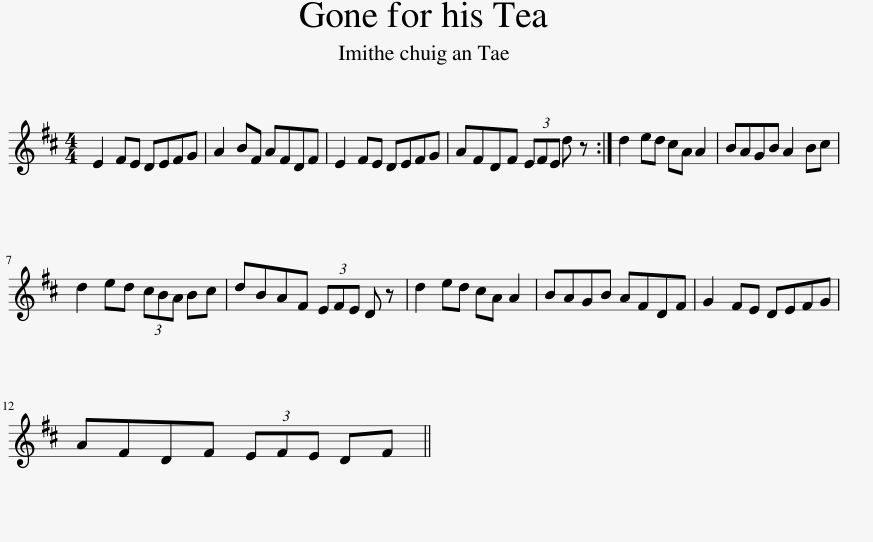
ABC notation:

X:1
L:1/8
M:4/4
I:linebreak $
K:D
V:1 treble
V:1
 E2 FE DEFG | A2 BF AFDF | E2 FE DEFG | AFDF (3EFE d z :| d2 ed cA A2 | %5
 BAGB A2 Bc |$ d2 ed (3cBA Bc | dBAF (3EFE D z | d2 ed cA A2 | BAGB AFDF | %10
 G2 FE DEFG |$ AFDF (3EFE DF || %12
